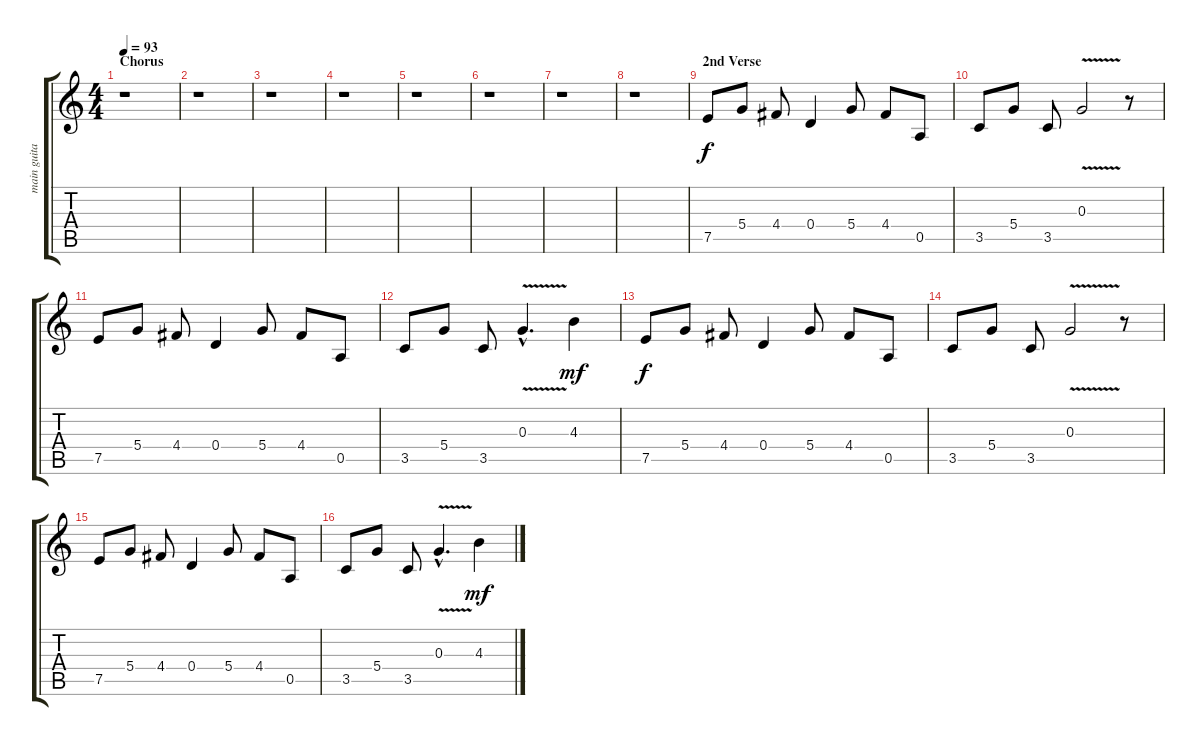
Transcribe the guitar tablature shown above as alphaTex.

\track ("main guitar" "main guita") {instrument distortionguitar}
\staff {score tabs}
\tuning (E4 B3 G3 D3 A2 E2) {hide}
\ts (4 4)
\section ("" "Chorus")
\tempo 93
\clef g2
\ks c
r.1{dy mf} |
r.1 |
r.1 |
r.1 |
r.1 |
r.1 |
r.1 |
r.1 |
\section ("" "2nd Verse")
7.5.8{dy f} 5.4.8 4.4.8 0.4.4 5.4.8 4.4.8 0.5.8 |
3.5.8 5.4.8 3.5.8 0.3{v}.2 r.8 |
7.5.8 5.4.8 4.4.8 0.4.4 5.4.8 4.4.8 0.5.8 |
3.5.8 5.4.8 3.5.8 0.3{v hac}.4{d} 4.3.4{dy mf} |
7.5.8{dy f} 5.4.8 4.4.8 0.4.4 5.4.8 4.4.8 0.5.8 |
3.5.8 5.4.8 3.5.8 0.3{v}.2 r.8 |
7.5.8 5.4.8 4.4.8 0.4.4 5.4.8 4.4.8 0.5.8 |
3.5.8 5.4.8 3.5.8 0.3{v hac}.4{d} 4.3.4{dy mf}
